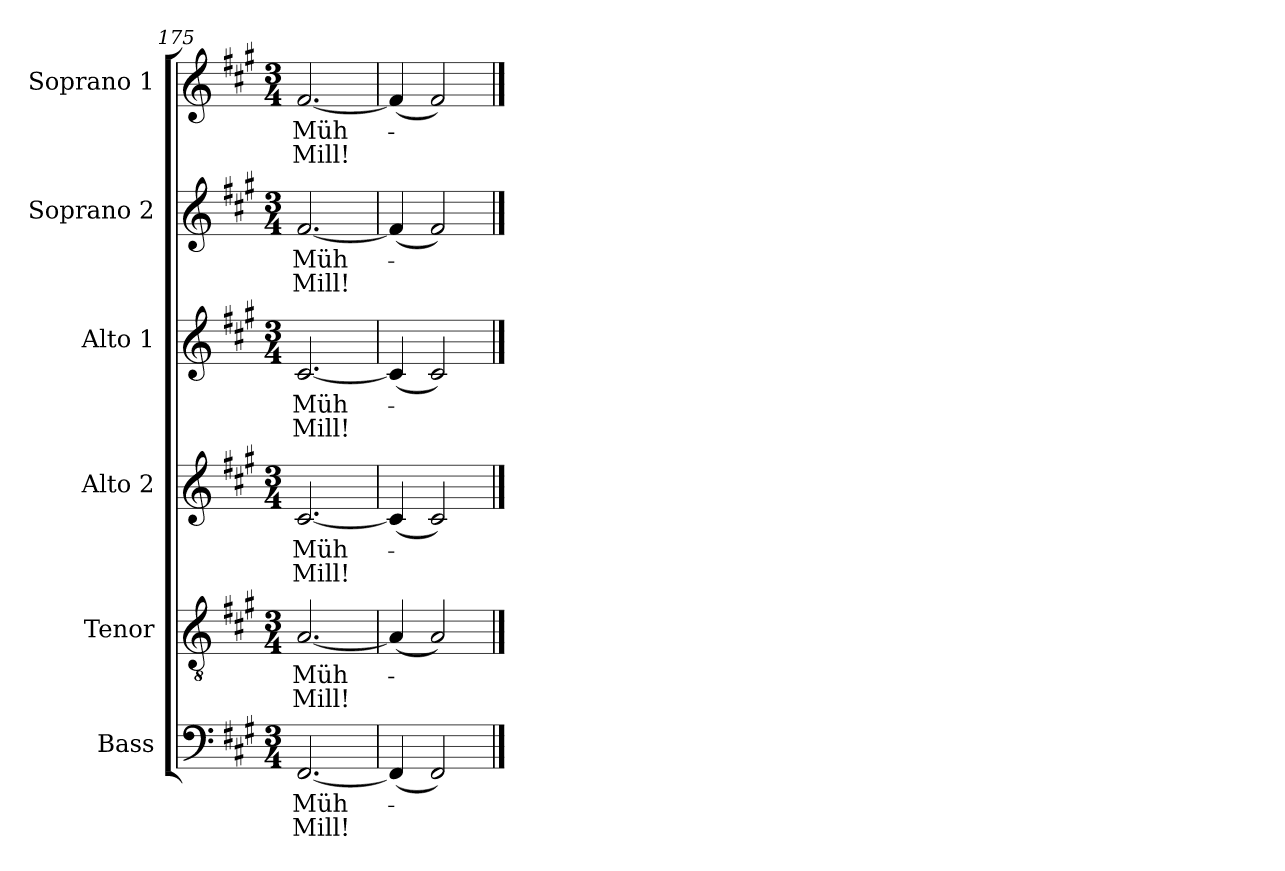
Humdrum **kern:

**kern	**text	**text	**kern	**text	**text	**kern	**text	**text	**kern	**text	**text	**kern	**text	**text	**kern	**text	**text
*part6	*part6	*part6	*part5	*part5	*part5	*part4	*part4	*part4	*part3	*part3	*part3	*part2	*part2	*part2	*part1	*part1	*part1
*staff6	*staff6	*staff6	*staff5	*staff5	*staff5	*staff4	*staff4	*staff4	*staff3	*staff3	*staff3	*staff2	*staff2	*staff2	*staff1	*staff1	*staff1
*I"Bass	*	*	*I"Tenor	*	*	*I"Alto 2	*	*	*I"Alto 1	*	*	*I"Soprano 2	*	*	*I"Soprano 1	*	*
*I'B	*	*	*I'T	*	*	*I'A 2	*	*	*I'A 1	*	*	*I'S 2	*	*	*I'S 1	*	*
*clefF4	*	*	*clefGv2	*	*	*clefG2	*	*	*clefG2	*	*	*clefG2	*	*	*clefG2	*	*
*k[f#c#g#]	*	*	*k[f#c#g#]	*	*	*k[f#c#g#]	*	*	*k[f#c#g#]	*	*	*k[f#c#g#]	*	*	*k[f#c#g#]	*	*
*f#:	*	*	*f#:	*	*	*f#:	*	*	*f#:	*	*	*f#:	*	*	*f#:	*	*
*M3/4	*	*	*M3/4	*	*	*M3/4	*	*	*M3/4	*	*	*M3/4	*	*	*M3/4	*	*
=175	=175	=175	=175	=175	=175	=175	=175	=175	=175	=175	=175	=175	=175	=175	=175	=175	=175
!	!LO:LY:b	!LO:LY:b	!	!	!	!	!	!	!	!	!	!	!	!	!	!	!
!	!	!	!	!LO:LY:b	!LO:LY:b	!	!	!	!	!	!	!	!	!	!	!	!
!	!	!	!	!	!	!	!LO:LY:b	!LO:LY:b	!	!	!	!	!	!	!	!	!
!	!	!	!	!	!	!	!	!	!	!LO:LY:b	!LO:LY:b	!	!	!	!	!	!
!	!	!	!	!	!	!	!	!	!	!	!	!	!LO:LY:b	!LO:LY:b	!	!	!
!	!	!	!	!	!	!	!	!	!	!	!	!	!	!	!	!LO:LY:b	!LO:LY:b
[2.FF#/	Müh-	Mill!	[2.A/	Müh-	Mill!	[2.c#/	Müh-	Mill!	[2.c#/	Müh-	Mill!	[2.f#/	Müh-	Mill!	[2.f#/	Müh-	Mill!
=176	=176	=176	=176	=176	=176	=176	=176	=176	=176	=176	=176	=176	=176	=176	=176	=176	=176
(<4FF#/]	.	.	(<4A/]	.	.	(<4c#/]	.	.	(<4c#/]	.	.	(<4f#/]	.	.	(<4f#/]	.	.
2FF#/)	.	.	2A/)	.	.	2c#/)	.	.	2c#/)	.	.	2f#/)	.	.	2f#/)	.	.
==	==	==	==	==	==	==	==	==	==	==	==	==	==	==	==	==	==
*-	*-	*-	*-	*-	*-	*-	*-	*-	*-	*-	*-	*-	*-	*-	*-	*-	*-
